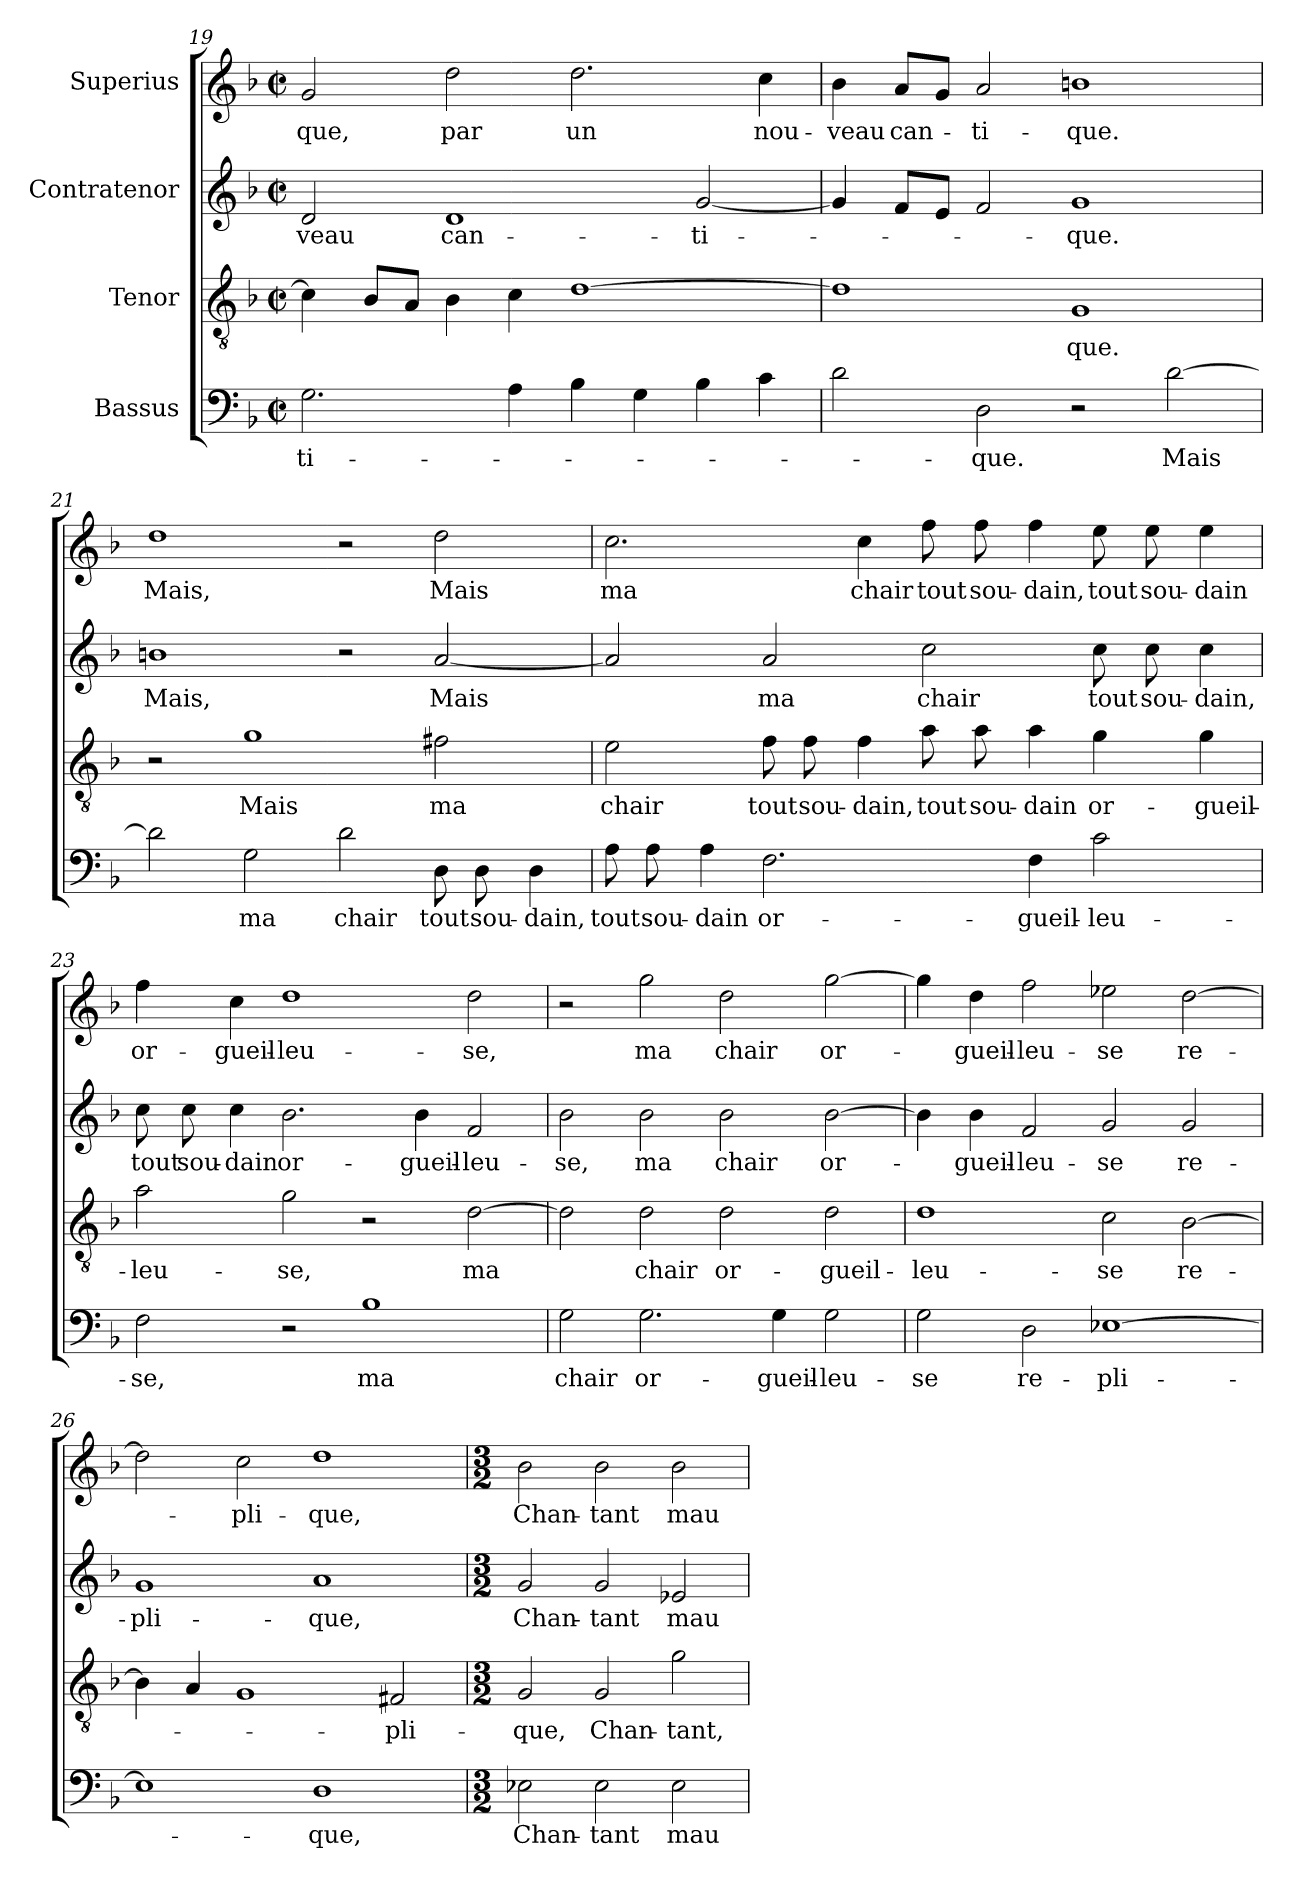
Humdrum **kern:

**kern	**text	**kern	**text	**kern	**text	**kern	**text
*part4	*part4	*part3	*part3	*part2	*part2	*part1	*part1
*staff4	*staff4	*staff3	*staff3	*staff2	*staff2	*staff1	*staff1
*I"Bassus	*	*I"Tenor	*	*I"Contratenor	*	*I"Superius	*
*clefF4	*	*clefGv2	*	*clefG2	*	*clefG2	*
*k[b-]	*	*k[b-]	*	*k[b-]	*	*k[b-]	*
*F:	*	*F:	*	*F:	*	*F:	*
*M2/2	*	*M2/2	*	*M2/2	*	*M2/2	*
*met(c|)	*	*met(c|)	*	*met(c|)	*	*met(c|)	*
=19	=19	=19	=19	=19	=19	=19	=19
2.G\	-ti-	4c\]	.	2d/	-veau	2g/	-que,
.	.	8B-/L	.	.	.	.	.
.	.	8A/J	.	.	.	.	.
.	.	4B-\	.	1d/	can-	2dd\	par
4A\	.	4c\	.	.	.	.	.
4B-\	.	[1d\	.	.	.	2.dd\	un
4G\	.	.	.	.	.	.	.
4B-\	.	.	.	[2g/	-ti-	.	.
4c\	.	.	.	.	.	4cc\	nou-
!!LO:PB:g=z
=20	=20	=20	=20	=20	=20	=20	=20
2d\	.	1d\]	.	4g/]	.	4b-\	-veau
.	.	.	.	8f/L	.	8a/L	can-
.	.	.	.	8e/J	.	8g/J	.
2D\	-que.	.	.	2f/	.	2a/	-ti-
2r	.	1G/	-que.	1g/	-que.	1bn\	-que.
[2d\	Mais	.	.	.	.	.	.
=21	=21	=21	=21	=21	=21	=21	=21
2d\]	.	2r	.	1bn\	Mais,	1dd\	Mais,
2G\	ma	1g\	Mais	.	.	.	.
2d\	chair	.	.	2r	.	2r	.
8D\	tout	2f#X\	ma	[2a/	Mais	2dd\	Mais
8D\	sou-	.	.	.	.	.	.
4D\	-dain,	.	.	.	.	.	.
=22	=22	=22	=22	=22	=22	=22	=22
8A\	tout	2e\	chair	2a/]	.	2.cc\	ma
8A\	sou-	.	.	.	.	.	.
4A\	-dain	.	.	.	.	.	.
2.F\	or-	8f\	tout	2a/	ma	.	.
.	.	8f\	sou-	.	.	.	.
.	.	4f\	-dain,	.	.	4cc\	chair
.	.	8a\	tout	2cc\	chair	8ff\	tout
.	.	8a\	sou-	.	.	8ff\	sou-
4F\	-gueil-	4a\	-dain	.	.	4ff\	-dain,
2c\	-leu-	4g\	or-	8cc\	tout	8ee\	tout
.	.	.	.	8cc\	sou-	8ee\	sou-
.	.	4g\	-gueil-	4cc\	-dain,	4ee\	-dain
=23	=23	=23	=23	=23	=23	=23	=23
2F\	-se,	2a\	-leu-	8cc\	tout	4ff\	or-
.	.	.	.	8cc\	sou-	.	.
.	.	.	.	4cc\	-dain	4cc\	-gueil-
2r	.	2g\	-se,	2.b-\	or-	1dd\	-leu-
1B-\	ma	2r	.	.	.	.	.
.	.	.	.	4b-\	-gueil-	.	.
.	.	[2d\	ma	2f/	-leu-	2dd\	-se,
!!LO:LB:g=z
=24	=24	=24	=24	=24	=24	=24	=24
2G\	chair	2d\]	.	2b-\	-se,	2r	.
2.G\	or-	2d\	chair	2b-\	ma	2gg\	ma
.	.	2d\	or-	2b-\	chair	2dd\	chair
4G\	-gueil-	.	.	.	.	.	.
2G\	-leu-	2d\	-gueil-	[2b-\	or-	[2gg\	or-
=25	=25	=25	=25	=25	=25	=25	=25
2G\	-se	1d\	-leu-	4b-\]	.	4gg\]	.
.	.	.	.	4b-\	-gueil-	4dd\	-gueil-
2D\	re-	.	.	2f/	-leu-	2ff\	-leu-
[1E-X\	-pli-	2c\	-se	2g/	-se	2ee-X\	-se
.	.	[2B-\	re-	2g/	re-	[2dd\	re-
=26	=26	=26	=26	=26	=26	=26	=26
1E-\]	.	4B-\]	.	1g/	-pli-	2dd\]	.
.	.	4A/	.	.	.	.	.
.	.	1G/	.	.	.	2cc\	-pli-
1D\	-que,	.	.	1a/	-que,	1dd\	-que,
.	.	2F#X/	-pli-	.	.	.	.
=27	=27	=27	=27	=27	=27	=27	=27
*M3/2	*	*M3/2	*	*M3/2	*	*M3/2	*
2E-X\	Chan-	2G/	-que,	2g/	Chan-	2b-\	Chan-
2E-\	-tant	2G/	Chan-	2g/	-tant	2b-\	-tant
2E-\	mau-	2g\	-tant,	2e-X/	mau-	2b-\	mau-
=	=	=	=	=	=	=	=
*-	*-	*-	*-	*-	*-	*-	*-
